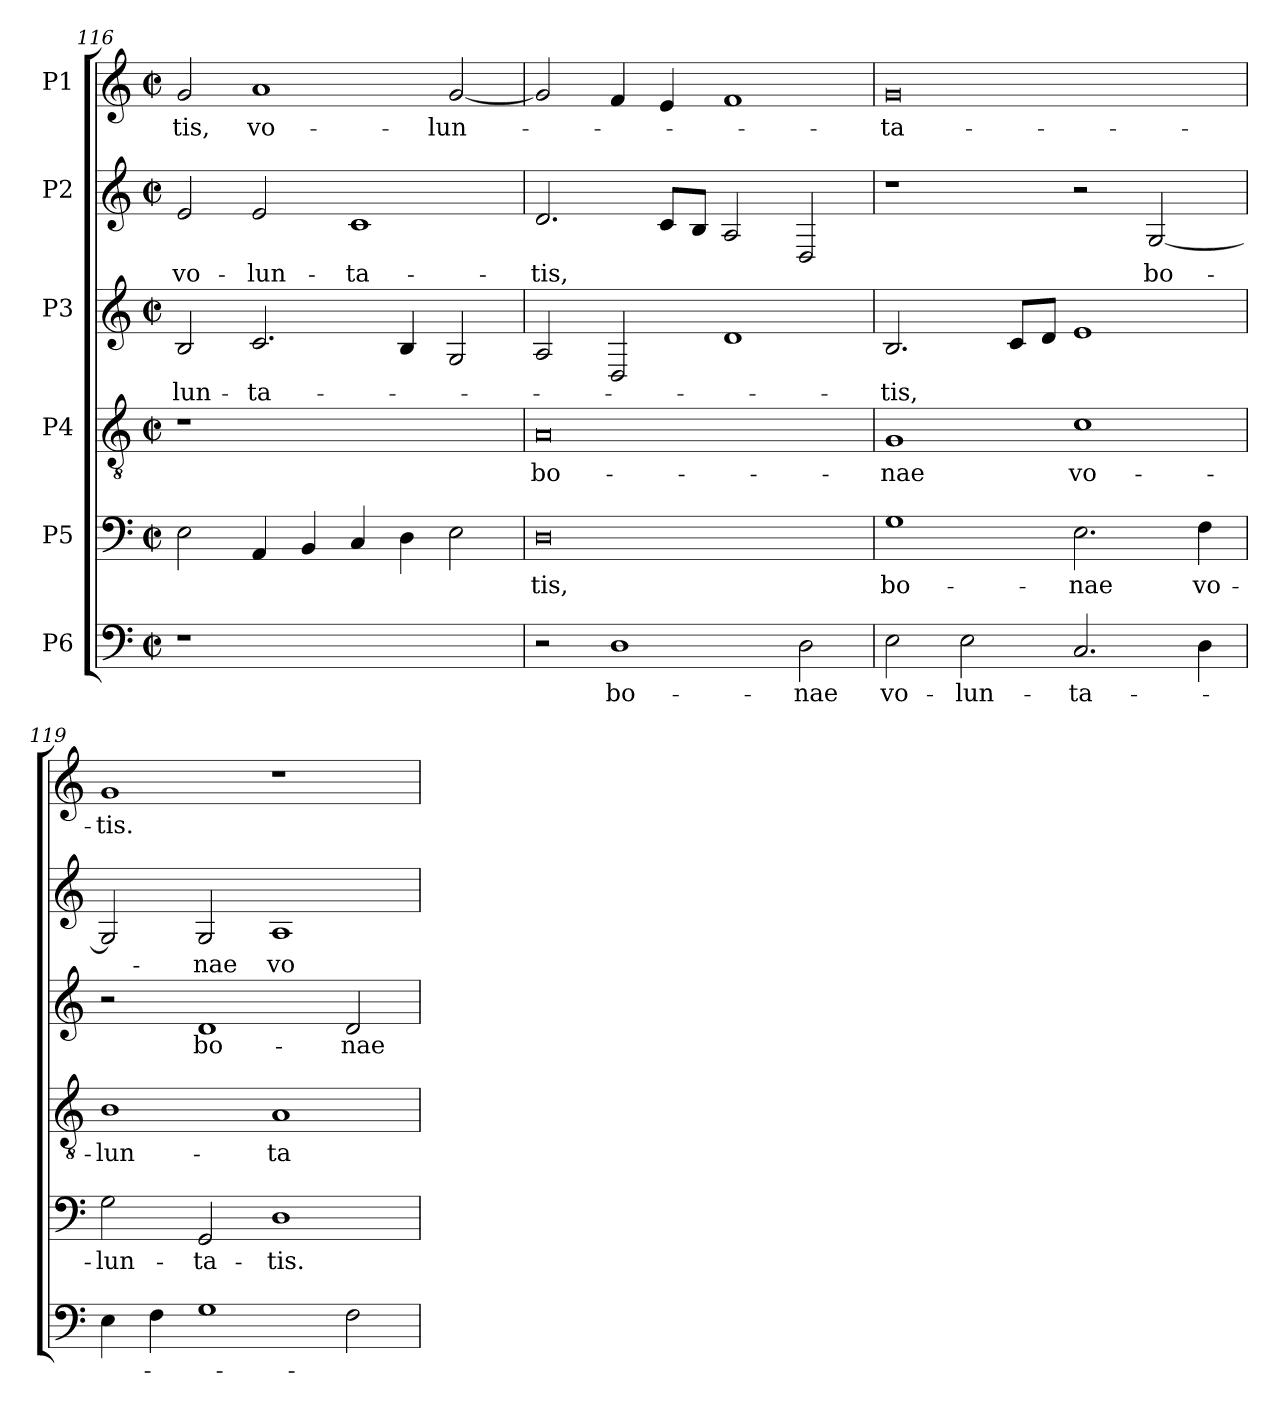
**kern	**text	**kern	**text	**kern	**text	**kern	**text	**kern	**text	**kern	**text
*part6	*part6	*part5	*part5	*part4	*part4	*part3	*part3	*part2	*part2	*part1	*part1
*staff6	*staff6	*staff5	*staff5	*staff4	*staff4	*staff3	*staff3	*staff2	*staff2	*staff1	*staff1
*I"P6	*	*I"P5	*	*I"P4	*	*I"P3	*	*I"P2	*	*I"P1	*
*clefF4	*	*clefF4	*	*clefGv2	*	*clefG2	*	*clefG2	*	*clefG2	*
*	*	*	*	*ITrd7c12	*	*	*	*	*	*	*
*k[]	*	*k[]	*	*k[]	*	*k[]	*	*k[]	*	*k[]	*
*C:	*	*C:	*	*C:	*	*C:	*	*C:	*	*C:	*
*M2/2	*	*M2/2	*	*M2/2	*	*M2/2	*	*M2/2	*	*M2/2	*
*met(c|)	*	*met(c|)	*	*met(c|)	*	*met(c|)	*	*met(c|)	*	*met(c|)	*
=116	=116	=116	=116	=116	=116	=116	=116	=116	=116	=116	=116
!LO:N:vis=1	!	!	!	!LO:N:vis=1	!	!	!	!	!	!	!
!	!	!	!	!	!	!	!LO:LY:b:color=#000000	!	!	!	!
!	!	!	!	!	!	!	!	!	!LO:LY:b:color=#000000	!	!
!	!	!	!	!	!	!	!	!	!	!	!LO:LY:b:color=#000000
1r	.	2Ei\	.	1r	.	2Bi/	-lun-	2ei/	vo-	2gi/	-tis,
!	!	!	!	!	!	!	!LO:LY:b:color=#000000	!	!	!	!
!	!	!	!	!	!	!	!	!	!LO:LY:b:color=#000000	!	!
!	!	!	!	!	!	!	!	!	!	!	!LO:LY:b:color=#000000
.	.	4AAi/	.	.	.	2.ci/	-ta-	2ei/	-lun-	1ai	vo-
.	.	4BBi/	.	.	.	.	.	.	.	.	.
!	!	!	!	!	!	!	!	!	!LO:LY:b:color=#000000	!	!
1ryy	.	4Ci/	.	1ryy	.	.	.	1ci	-ta-	.	.
.	.	4Di\	.	.	.	4Bi/	.	.	.	.	.
!	!	!	!	!	!	!	!	!	!	!	!LO:LY:b:color=#000000
.	.	2Ei\	.	.	.	2Gi/	.	.	.	[2gi/	-lun-
=117	=117	=117	=117	=117	=117	=117	=117	=117	=117	=117	=117
!	!	!	!LO:LY:b:color=#000000	!	!	!	!	!	!	!	!
!	!	!	!	!	!LO:LY:b:color=#000000	!	!	!	!	!	!
!	!	!	!	!	!	!	!	!	!LO:LY:b:color=#000000	!	!
2r	.	0Di	-tis,	0AAi	bo-	2Ai/	.	2.di/	-tis,	2gi/]	.
!	!LO:LY:b:color=#000000	!	!	!	!	!	!	!	!	!	!
1Di	bo-	.	.	.	.	2Di/	.	.	.	4fi/	.
.	.	.	.	.	.	.	.	8ci/L	.	4ei/	.
.	.	.	.	.	.	.	.	8Bi/J	.	.	.
.	.	.	.	.	.	1di	.	2Ai/	.	1fi	.
!	!LO:LY:b:color=#000000	!	!	!	!	!	!	!	!	!	!
2Di\	-nae	.	.	.	.	.	.	2Di/	.	.	.
!!LO:PB:g=z
=118	=118	=118	=118	=118	=118	=118	=118	=118	=118	=118	=118
!	!LO:LY:b:color=#000000	!	!	!	!	!	!	!	!	!	!
!	!	!	!LO:LY:b:color=#000000	!	!	!	!	!	!	!	!
!	!	!	!	!	!LO:LY:b:color=#000000	!	!	!	!	!	!
!	!	!	!	!	!	!	!LO:LY:b:color=#000000	!	!	!	!
!	!	!	!	!	!	!	!	!	!	!	!LO:LY:b:color=#000000
2Ei\	vo-	1Gi	bo-	1GGi	-nae	2.Bi/	-tis,	1r	.	0gi	-ta-
!	!LO:LY:b:color=#000000	!	!	!	!	!	!	!	!	!	!
2Ei\	-lun-	.	.	.	.	.	.	.	.	.	.
.	.	.	.	.	.	8ci/L	.	.	.	.	.
.	.	.	.	.	.	8di/J	.	.	.	.	.
!	!LO:LY:b:color=#000000	!	!	!	!	!	!	!	!	!	!
!	!	!	!LO:LY:b:color=#000000	!	!	!	!	!	!	!	!
!	!	!	!	!	!LO:LY:b:color=#000000	!	!	!	!	!	!
2.Ci/	-ta-	2.Ei\	-nae	1Ci	vo-	1ei	.	2r	.	.	.
!	!	!	!	!	!	!	!	!	!LO:LY:b:color=#000000	!	!
.	.	.	.	.	.	.	.	[2Gi/	bo-	.	.
!	!	!	!LO:LY:b:color=#000000	!	!	!	!	!	!	!	!
4Di\	.	4Fi\	vo-	.	.	.	.	.	.	.	.
=119	=119	=119	=119	=119	=119	=119	=119	=119	=119	=119	=119
!	!	!	!LO:LY:b:color=#000000	!	!	!	!	!	!	!	!
!	!	!	!	!	!LO:LY:b:color=#000000	!	!	!	!	!	!
!	!	!	!	!	!	!	!	!	!	!	!LO:LY:b:color=#000000
4Ei\	.	2Gi\	-lun-	1BBi	-lun-	2r	.	2Gi/]	.	1gi	-tis.
4Fi\	.	.	.	.	.	.	.	.	.	.	.
!	!	!	!LO:LY:b:color=#000000	!	!	!	!	!	!	!	!
!	!	!	!	!	!	!	!LO:LY:b:color=#000000	!	!	!	!
!	!	!	!	!	!	!	!	!	!LO:LY:b:color=#000000	!	!
1Gi	.	2GGi/	-ta-	.	.	1di	bo-	2Gi/	-nae	.	.
!	!	!	!LO:LY:b:color=#000000	!	!	!	!	!	!	!	!
!	!	!	!	!	!LO:LY:b:color=#000000	!	!	!	!	!	!
!	!	!	!	!	!	!	!	!	!LO:LY:b:color=#000000	!	!
.	.	1Di	-tis.	1AAi	-ta-	.	.	1Ai	vo-	1r	.
!	!	!	!	!	!	!	!LO:LY:b:color=#000000	!	!	!	!
2Fi\	.	.	.	.	.	2di/	-nae	.	.	.	.
=	=	=	=	=	=	=	=	=	=	=	=
*-	*-	*-	*-	*-	*-	*-	*-	*-	*-	*-	*-
